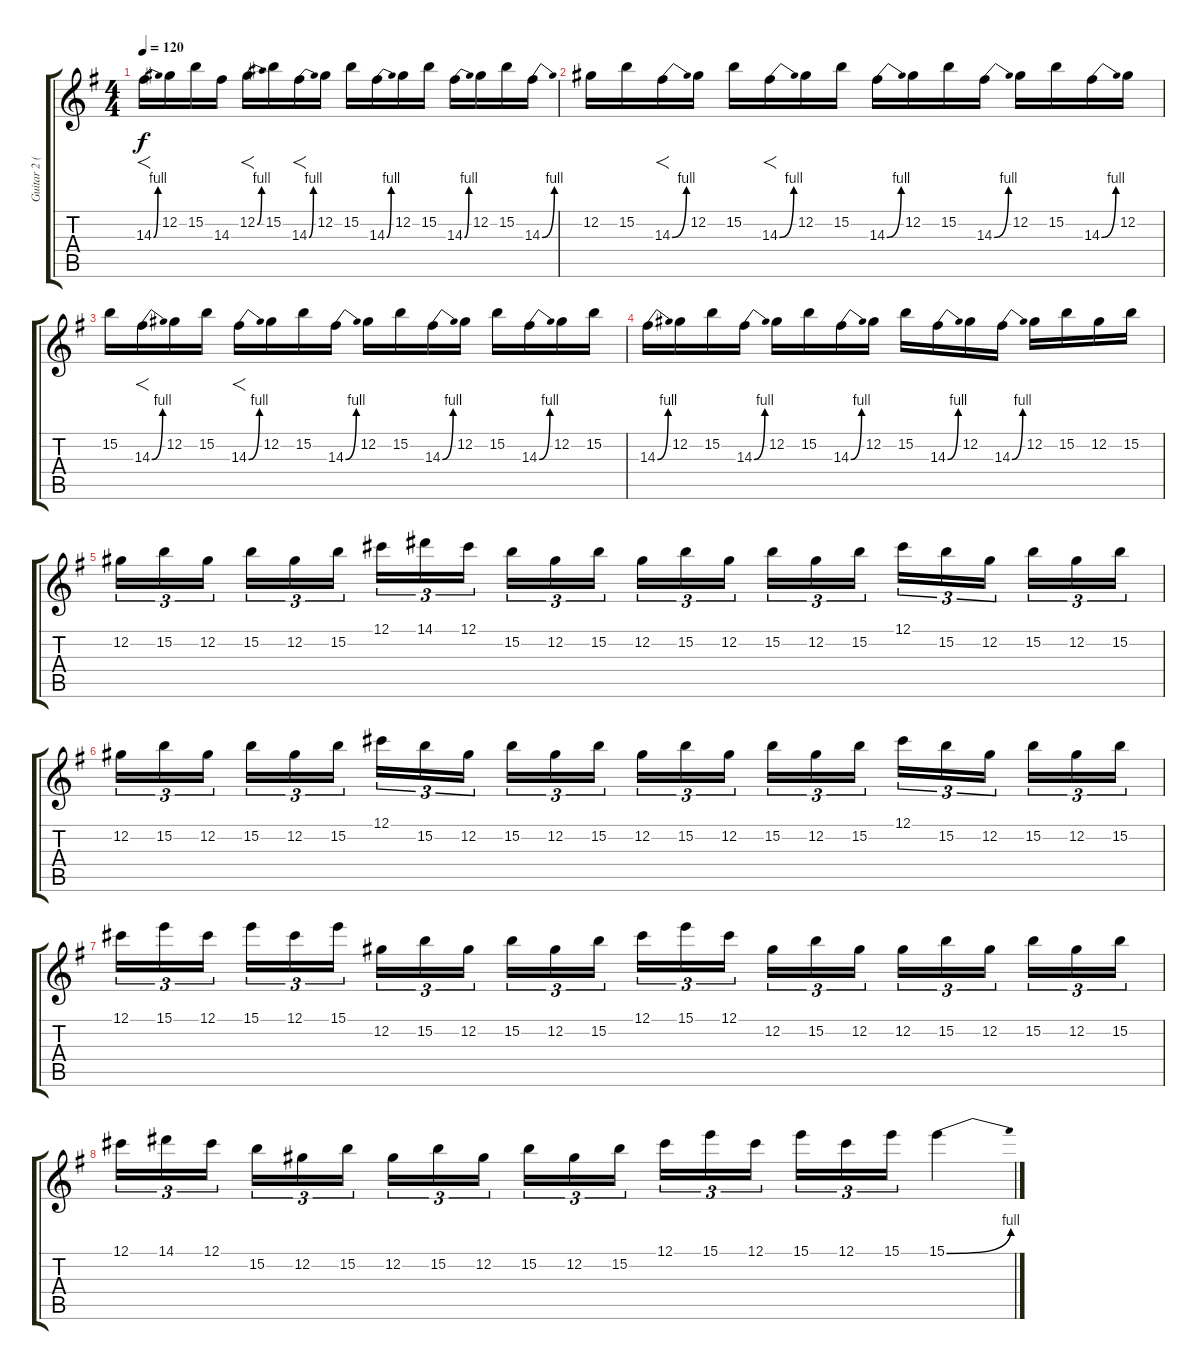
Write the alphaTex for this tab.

\track ("Guitar 2 (Tony Iommi)" "Guitar 2 (") {instrument overdrivenguitar}
\staff {score tabs}
\tuning (Db4 Ab3 E3 B2 Gb2 Db2) {hide}
\ts (4 4)
\tempo 120
\clef g2
\ks g
14.3{be (bend 0 0 60 4)}.16{f dy f} 12.2.16 15.2.16 14.3.16 12.2{be (bend 0 0 60 4)}.16{f} 15.2.16 14.3{be (bend 0 0 60 4)}.16{f} 12.2.16 15.2.16 14.3{be (bend 0 0 60 4)}.16 12.2.16 15.2.16 14.3{be (bend 0 0 60 4)}.16 12.2.16 15.2.16 14.3{be (bend 0 0 60 4)}.16 |
12.2.16 15.2.16 14.3{be (bend 0 0 60 4)}.16{f} 12.2.16 15.2.16 14.3{be (bend 0 0 60 4)}.16{f} 12.2.16 15.2.16 14.3{be (bend 0 0 60 4)}.16 12.2.16 15.2.16 14.3{be (bend 0 0 60 4)}.16 12.2.16 15.2.16 14.3{be (bend 0 0 60 4)}.16 12.2.16 |
15.2.16 14.3{be (bend 0 0 60 4)}.16{f} 12.2.16 15.2.16 14.3{be (bend 0 0 60 4)}.16{f} 12.2.16 15.2.16 14.3{be (bend 0 0 60 4)}.16 12.2.16 15.2.16 14.3{be (bend 0 0 60 4)}.16 12.2.16 15.2.16 14.3{be (bend 0 0 60 4)}.16 12.2.16 15.2.16 |
14.3{be (bend 0 0 60 4)}.16 12.2.16 15.2.16 14.3{be (bend 0 0 60 4)}.16 12.2.16 15.2.16 14.3{be (bend 0 0 60 4)}.16 12.2.16 15.2.16 14.3{be (bend 0 0 60 4)}.16 12.2.16 14.3{be (bend 0 0 60 4)}.16 12.2.16 15.2.16 12.2.16 15.2.16 |
12.2.16{tu (3 2)} 15.2.16{tu (3 2)} 12.2.16{tu (3 2)} 15.2.16{tu (3 2)} 12.2.16{tu (3 2)} 15.2.16{tu (3 2)} 12.1.16{tu (3 2)} 14.1.16{tu (3 2)} 12.1.16{tu (3 2)} 15.2.16{tu (3 2)} 12.2.16{tu (3 2)} 15.2.16{tu (3 2)} 12.2.16{tu (3 2)} 15.2.16{tu (3 2)} 12.2.16{tu (3 2)} 15.2.16{tu (3 2)} 12.2.16{tu (3 2)} 15.2.16{tu (3 2)} 12.1.16{tu (3 2)} 15.2.16{tu (3 2)} 12.2.16{tu (3 2)} 15.2.16{tu (3 2)} 12.2.16{tu (3 2)} 15.2.16{tu (3 2)} |
12.2.16{tu (3 2)} 15.2.16{tu (3 2)} 12.2.16{tu (3 2)} 15.2.16{tu (3 2)} 12.2.16{tu (3 2)} 15.2.16{tu (3 2)} 12.1.16{tu (3 2)} 15.2.16{tu (3 2)} 12.2.16{tu (3 2)} 15.2.16{tu (3 2)} 12.2.16{tu (3 2)} 15.2.16{tu (3 2)} 12.2.16{tu (3 2)} 15.2.16{tu (3 2)} 12.2.16{tu (3 2)} 15.2.16{tu (3 2)} 12.2.16{tu (3 2)} 15.2.16{tu (3 2)} 12.1.16{tu (3 2)} 15.2.16{tu (3 2)} 12.2.16{tu (3 2)} 15.2.16{tu (3 2)} 12.2.16{tu (3 2)} 15.2.16{tu (3 2)} |
12.1.16{tu (3 2)} 15.1.16{tu (3 2)} 12.1.16{tu (3 2)} 15.1.16{tu (3 2)} 12.1.16{tu (3 2)} 15.1.16{tu (3 2)} 12.2.16{tu (3 2)} 15.2.16{tu (3 2)} 12.2.16{tu (3 2)} 15.2.16{tu (3 2)} 12.2.16{tu (3 2)} 15.2.16{tu (3 2)} 12.1.16{tu (3 2)} 15.1.16{tu (3 2)} 12.1.16{tu (3 2)} 12.2.16{tu (3 2)} 15.2.16{tu (3 2)} 12.2.16{tu (3 2)} 12.2.16{tu (3 2)} 15.2.16{tu (3 2)} 12.2.16{tu (3 2)} 15.2.16{tu (3 2)} 12.2.16{tu (3 2)} 15.2.16{tu (3 2)} |
12.1.16{tu (3 2)} 14.1.16{tu (3 2)} 12.1.16{tu (3 2)} 15.2.16{tu (3 2)} 12.2.16{tu (3 2)} 15.2.16{tu (3 2)} 12.2.16{tu (3 2)} 15.2.16{tu (3 2)} 12.2.16{tu (3 2)} 15.2.16{tu (3 2)} 12.2.16{tu (3 2)} 15.2.16{tu (3 2)} 12.1.16{tu (3 2)} 15.1.16{tu (3 2)} 12.1.16{tu (3 2)} 15.1.16{tu (3 2)} 12.1.16{tu (3 2)} 15.1.16{tu (3 2)} 15.1{be (bend 0 0 60 4)}.4
